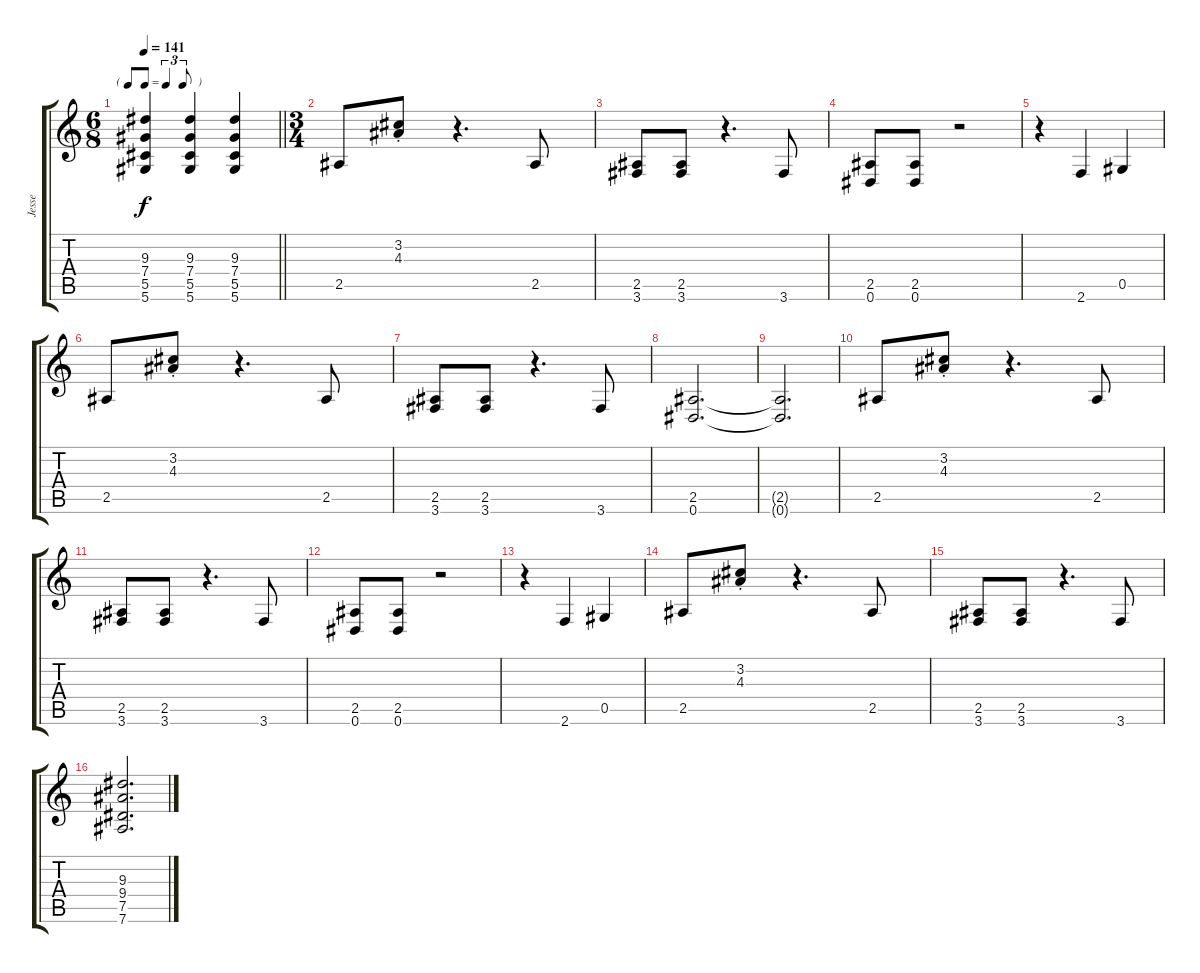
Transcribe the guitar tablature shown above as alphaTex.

\track ("Jesse" "Jesse") {instrument distortionguitar}
\staff {score tabs}
\tuning (Eb4 Bb3 Gb3 Db3 Ab2 Eb2) {hide}
\ts (6 8)
\tf triplet8th
\tempo 141
\clef g2
\barLineRight lightlight
\ks c
(9.3 7.4 5.5 5.6).4{dy f} (9.3 7.4 5.5 5.6).4 (9.3 7.4 5.5 5.6).4 |
\ts (3 4)
2.5.8{instrument electricguitarclean} (3.2{st} 4.3{st}).8 r.4{d} 2.5.8 |
(2.5 3.6).8 (2.5 3.6).8 r.4{d} 3.6.8 |
(2.5 0.6).8 (2.5 0.6).8 r.2 |
r.4 2.6.4 0.5.4 |
2.5.8 (3.2{st} 4.3{st}).8 r.4{d} 2.5.8 |
(2.5 3.6).8 (2.5 3.6).8 r.4{d} 3.6.8 |
(2.5 0.6).2{d} |
(2.5{t} 0.6{t}).2{d} |
2.5.8 (3.2{st} 4.3{st}).8 r.4{d} 2.5.8 |
(2.5 3.6).8 (2.5 3.6).8 r.4{d} 3.6.8 |
(2.5 0.6).8 (2.5 0.6).8 r.2 |
r.4 2.6.4 0.5.4 |
2.5.8 (3.2{st} 4.3{st}).8 r.4{d} 2.5.8 |
(2.5 3.6).8 (2.5 3.6).8 r.4{d} 3.6.8 |
(9.3 9.4 7.5 7.6).2{d instrument distortionguitar}
